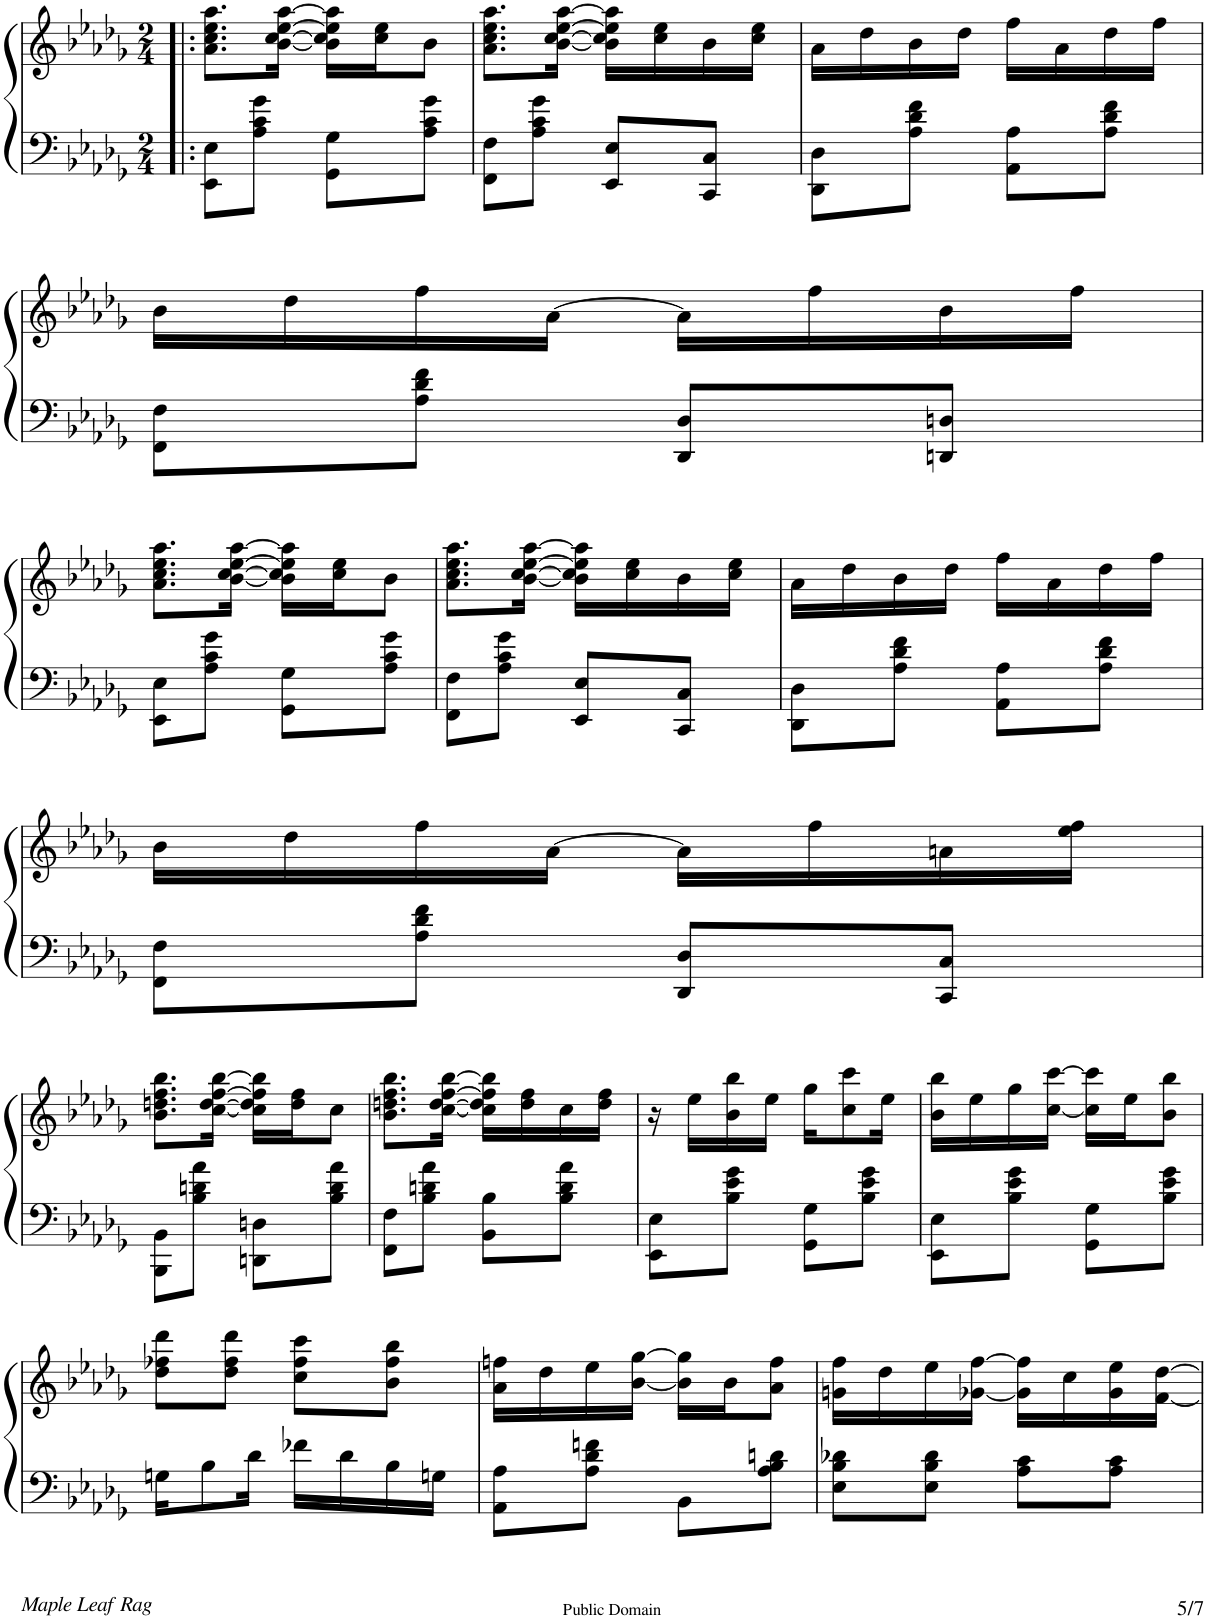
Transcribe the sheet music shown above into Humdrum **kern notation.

**kern	**kern
*part1	*part1
*staff2	*staff1
*I"Piano	*
*I'Pno	*
!!LO:PB:g=z
*clefF4	*clefG2
*k[b-e-a-d-g-]	*k[b-e-a-d-g-]
*M2/4	*M2/4
=49!|:	=49!|:
8EE-\ 8E-\L	8.a-\ 8.cc\ 8.ee-\ 8.aa-\L
8A-\ 8c\ 8g-\J	.
.	[<16b-\ [16cc\ [16ee-\ [16aa-\Jk
8GG-\ 8G-\L	16b-\] 16cc\] 16ee-\] 16aa-\]LL
.	16cc\ 16ee-\J
8A-\ 8c\ 8g-\J	8b-\J
=50	=50
8FF\ 8F\L	8.a-\ 8.cc\ 8.ee-\ 8.aa-\L
8A-\ 8c\ 8g-\J	.
.	[<16b-\ [16cc\ [16ee-\ [16aa-\Jk
8EE-/ 8E-/L	16b-\] 16cc\] 16ee-\] 16aa-\]LL
.	16cc\ 16ee-\
8CC/ 8C/J	16b-\
.	16cc\ 16ee-\JJ
=51	=51
8DD-\ 8D-\L	16a-\LL
.	16dd-\
8A-\ 8d-\ 8f\J	16b-\
.	16dd-\JJ
8AA-\ 8A-\L	16ff\LL
.	16a-\
8A-\ 8d-\ 8f\J	16dd-\
.	16ff\JJ
!!LO:LB:g=z
=52	=52
8FF\ 8F\L	16b-\LL
.	16dd-\
8A-\ 8d-\ 8f\J	16ff\
.	[16a-\JJ
8DD-/ 8D-/L	16a-\LL]
.	16ff\
8DDn/ 8Dn/J	16b-\
.	16ff\JJ
!!LO:LB:g=z
=53	=53
8EE-\ 8E-\L	8.a-\ 8.cc\ 8.ee-\ 8.aa-\L
8A-\ 8c\ 8g-\J	.
.	[<16b-\ [16cc\ [16ee-\ [16aa-\Jk
8GG-\ 8G-\L	16b-\] 16cc\] 16ee-\] 16aa-\]LL
.	16cc\ 16ee-\J
8A-\ 8c\ 8g-\J	8b-\J
=54	=54
8FF\ 8F\L	8.a-\ 8.cc\ 8.ee-\ 8.aa-\L
8A-\ 8c\ 8g-\J	.
.	[<16b-\ [16cc\ [16ee-\ [16aa-\Jk
8EE-/ 8E-/L	16b-\] 16cc\] 16ee-\] 16aa-\]LL
.	16cc\ 16ee-\
8CC/ 8C/J	16b-\
.	16cc\ 16ee-\JJ
=55	=55
8DD-\ 8D-\L	16a-\LL
.	16dd-\
8A-\ 8d-\ 8f\J	16b-\
.	16dd-\JJ
8AA-\ 8A-\L	16ff\LL
.	16a-\
8A-\ 8d-\ 8f\J	16dd-\
.	16ff\JJ
!!LO:LB:g=z
=56	=56
8FF\ 8F\L	16b-\LL
.	16dd-\
8A-\ 8d-\ 8f\J	16ff\
.	[16a-\JJ
8DD-/ 8D-/L	16a-\LL]
.	16ff\
8CC/ 8C/J	16an\
.	16ee-\ 16ff\JJ
!!LO:LB:g=z
=57	=57
8BBB-\ 8BB-\L	8.b-\ 8.ddn\ 8.ff\ 8.bb-\L
8B-\ 8dn\ 8a-\J	.
.	[<16cc\ [16dd\ [16ff\ [16bb-\Jk
8DDn\ 8Dn\L	16cc\] 16dd\] 16ff\] 16bb-\]LL
.	16dd\ 16ff\J
8B-\ 8d\ 8a-\J	8cc\J
=58	=58
8FF\ 8F\L	8.b-\ 8.ddn\ 8.ff\ 8.bb-\L
8B-\ 8dn\ 8a-\J	.
.	[<16cc\ [16dd\ [16ff\ [16bb-\Jk
8BB-\ 8B-\L	16cc\] 16dd\] 16ff\] 16bb-\]LL
.	16dd\ 16ff\
8B-\ 8d\ 8a-\J	16cc\
.	16dd\ 16ff\JJ
=59	=59
8EE-\ 8E-\L	16r
.	16ee-\LL
8B-\ 8e-\ 8g-\J	16b-\ 16bb-\
.	16ee-\JJ
8GG-\ 8G-\L	16gg-\KL
.	8cc\ 8ccc\
8B-\ 8e-\ 8g-\J	.
.	16ee-\Jk
=60	=60
8EE-\ 8E-\L	16b-\ 16bb-\LL
.	16ee-\
8B-\ 8e-\ 8g-\J	16gg-\
.	[<16cc\ [16ccc\JJ
8GG-\ 8G-\L	16cc\] 16ccc\]LL
.	16ee-\J
8B-\ 8e-\ 8g-\J	8b-\ 8bb-\J
!!LO:LB:g=z
=61	=61
16Gn\KL	8dd-\ 8ff-X\ 8ddd-\L
8B-\	.
.	8dd-\ 8ff-\ 8ddd-\J
16d-\Jk	.
16f-X\LL	8cc\ 8ff-\ 8ccc\L
16d-\	.
16B-\	8b-\ 8ff-\ 8bb-\J
16Gn\JJ	.
=62	=62
8AA-\ 8A-\L	16a-\ 16ffn\LL
.	16dd-\
8A-\ 8d-\ 8fn\J	16ee-\
.	[<16b-\ [16gg-\JJ
8BB-\L	16b-\] 16gg-\]LL
.	16b-\J
8A-\ 8B-\ 8dn\J	8a-\ 8ff\J
=63	=63
8E-\ 8B-\ 8d-X\L	16gn\ 16ff\LL
.	16dd-\
8E-\ 8B-\ 8d-\J	16ee-\
.	[<16g-X\ [16ff\JJ
8A-\ 8c\L	16g-\] 16ff\]LL
.	16cc\
8A-\ 8c\J	16g-\ 16ee-\
.	[<16f\ [16dd-\JJ
=	=
*-	*-
